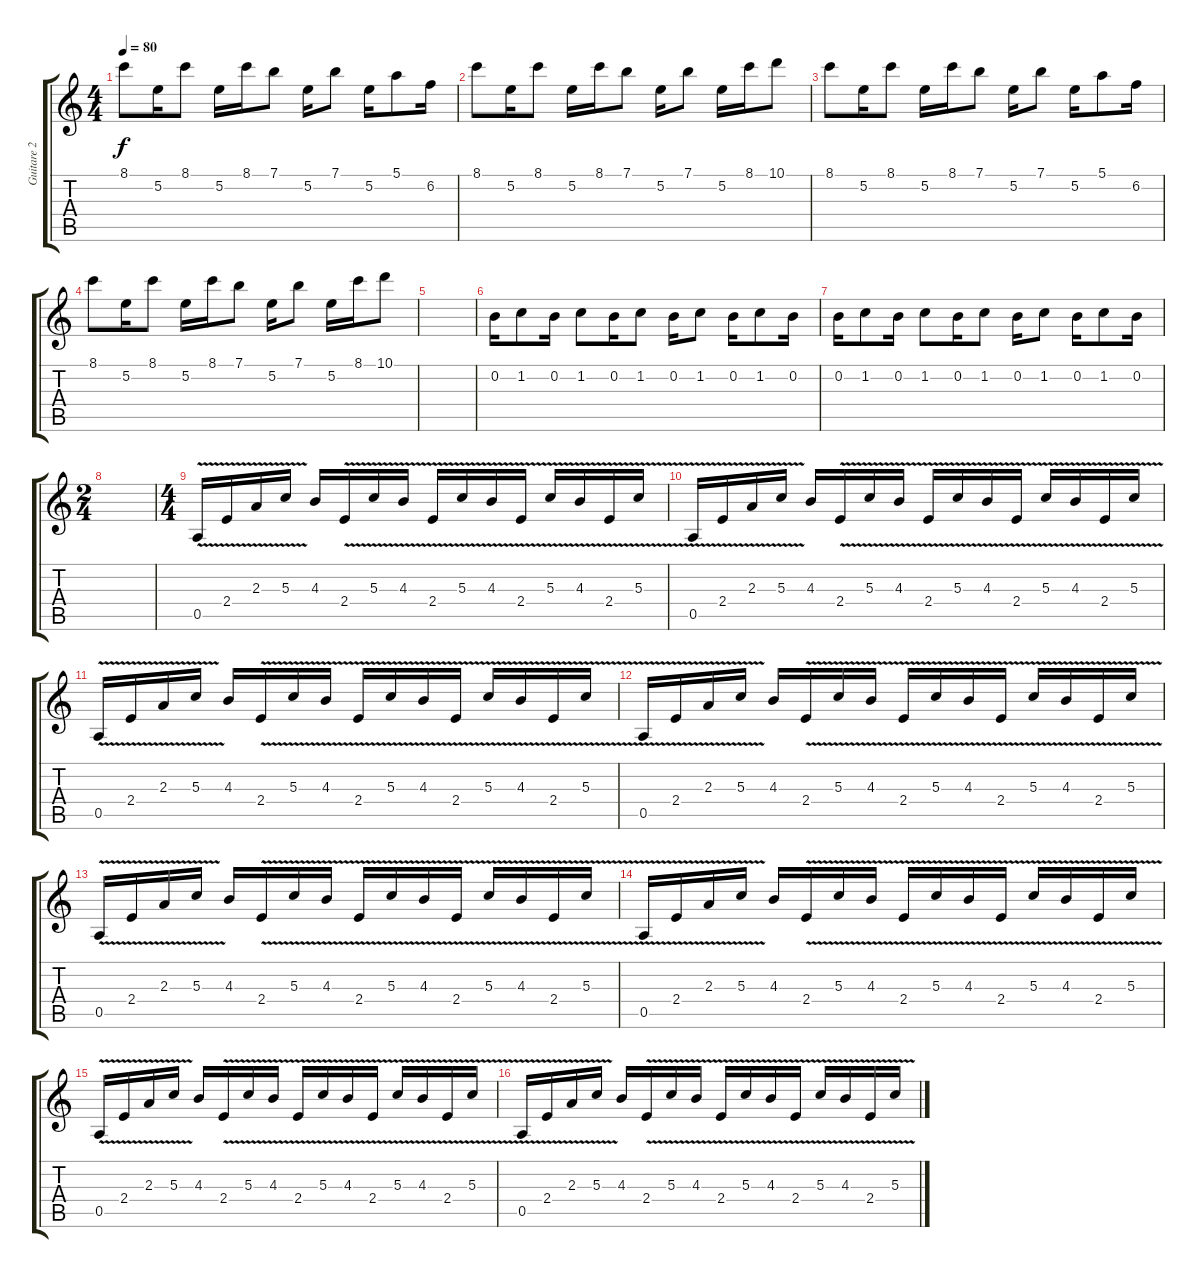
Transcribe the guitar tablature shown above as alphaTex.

\track ("Guitare 2" "Guitare 2") {instrument distortionguitar}
\staff {score tabs}
\tuning (E4 B3 G3 D3 A2 E2) {hide}
\ts (4 4)
\tempo 80
\clef g2
\ks c
8.1.8{dy f} 5.2.16 8.1.8 5.2.16 8.1.16 7.1.8 5.2.16 7.1.8 5.2.16 5.1.8 6.2.16 |
8.1.8 5.2.16 8.1.8 5.2.16 8.1.16 7.1.8 5.2.16 7.1.8 5.2.16 8.1.16 10.1.8 |
8.1.8 5.2.16 8.1.8 5.2.16 8.1.16 7.1.8 5.2.16 7.1.8 5.2.16 5.1.8 6.2.16 |
8.1.8 5.2.16 8.1.8 5.2.16 8.1.16 7.1.8 5.2.16 7.1.8 5.2.16 8.1.16 10.1.8 |
|
0.2.16{volume 5 instrument electricguitarclean} 1.2.8 0.2.16 1.2.8 0.2.16 1.2.8 0.2.16 1.2.8 0.2.16 1.2.8 0.2.16 |
0.2.16{volume 5 instrument electricguitarclean} 1.2.8 0.2.16 1.2.8 0.2.16 1.2.8 0.2.16 1.2.8 0.2.16 1.2.8 0.2.16 |
\ts (2 4)
|
\ts (4 4)
0.5{v}.16{volume 10 instrument lead6voice} 2.4{v}.16 2.3{v}.16 5.3{v}.16 4.3.16 2.4{v}.16 5.3{v}.16 4.3{v}.16 2.4{v}.16 5.3{v}.16 4.3{v}.16 2.4{v}.16 5.3{v}.16 4.3{v}.16 2.4{v}.16 5.3{v}.16 |
0.5{v}.16{instrument lead6voice} 2.4{v}.16 2.3{v}.16 5.3{v}.16 4.3.16 2.4{v}.16 5.3{v}.16 4.3{v}.16 2.4{v}.16 5.3{v}.16 4.3{v}.16 2.4{v}.16 5.3{v}.16 4.3{v}.16 2.4{v}.16 5.3{v}.16 |
0.5{v}.16{instrument lead6voice} 2.4{v}.16 2.3{v}.16 5.3{v}.16 4.3.16 2.4{v}.16 5.3{v}.16 4.3{v}.16 2.4{v}.16 5.3{v}.16 4.3{v}.16 2.4{v}.16 5.3{v}.16 4.3{v}.16 2.4{v}.16 5.3{v}.16 |
0.5{v}.16{instrument lead6voice} 2.4{v}.16 2.3{v}.16 5.3{v}.16 4.3.16 2.4{v}.16 5.3{v}.16 4.3{v}.16 2.4{v}.16 5.3{v}.16 4.3{v}.16 2.4{v}.16 5.3{v}.16 4.3{v}.16 2.4{v}.16 5.3{v}.16 |
0.5{v}.16{instrument lead6voice} 2.4{v}.16 2.3{v}.16 5.3{v}.16 4.3.16 2.4{v}.16 5.3{v}.16 4.3{v}.16 2.4{v}.16 5.3{v}.16 4.3{v}.16 2.4{v}.16 5.3{v}.16 4.3{v}.16 2.4{v}.16 5.3{v}.16 |
0.5{v}.16{instrument lead6voice} 2.4{v}.16 2.3{v}.16 5.3{v}.16 4.3.16 2.4{v}.16 5.3{v}.16 4.3{v}.16 2.4{v}.16 5.3{v}.16 4.3{v}.16 2.4{v}.16 5.3{v}.16 4.3{v}.16 2.4{v}.16 5.3{v}.16 |
0.5{v}.16{instrument lead6voice} 2.4{v}.16 2.3{v}.16 5.3{v}.16 4.3.16 2.4{v}.16 5.3{v}.16 4.3{v}.16 2.4{v}.16 5.3{v}.16 4.3{v}.16 2.4{v}.16 5.3{v}.16 4.3{v}.16 2.4{v}.16 5.3{v}.16 |
0.5{v}.16{instrument lead6voice} 2.4{v}.16 2.3{v}.16 5.3{v}.16 4.3.16 2.4{v}.16 5.3{v}.16 4.3{v}.16 2.4{v}.16 5.3{v}.16 4.3{v}.16 2.4{v}.16 5.3{v}.16 4.3{v}.16 2.4{v}.16 5.3{v}.16
